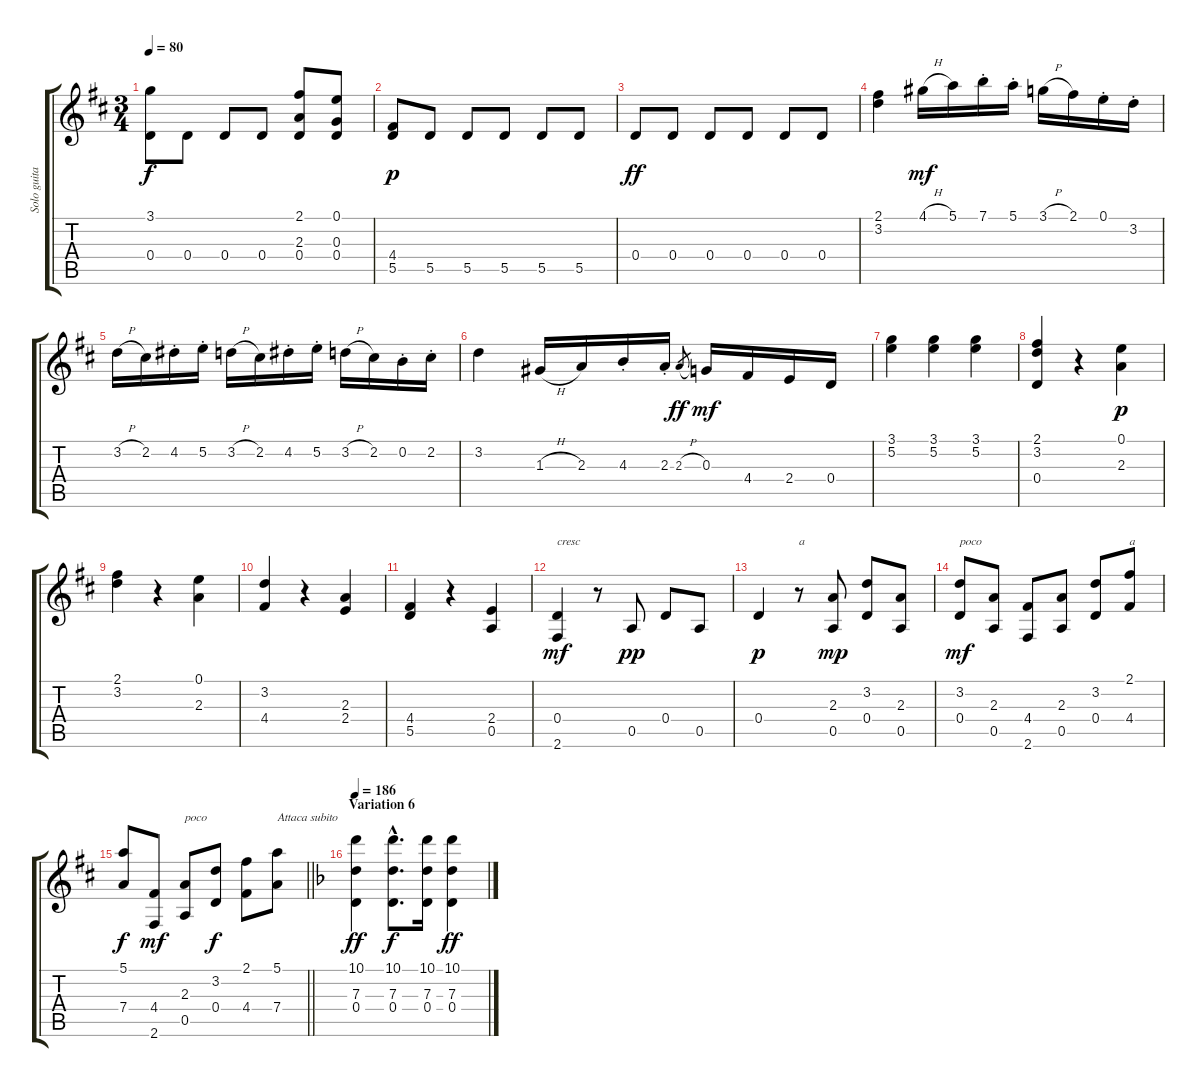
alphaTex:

\track ("Solo guitar" "Solo guita") {instrument acousticguitarnylon}
\staff {score tabs}
\tuning (E4 B3 G3 D3 A2 E2) {hide}
\ts (3 4)
\tempo 80
\clef g2
\ks d
(3.1 0.4).8{dy f volume 16} 0.4.8 0.4.8 0.4.8 (2.1 2.3 0.4).8 (0.1 0.3 0.4).8 |
(4.4 5.5).8{dy p} 5.5.8 5.5.8 5.5.8 5.5.8 5.5.8 |
0.4.8{dy ff volume 8} 0.4.8 0.4.8 0.4.8 0.4.8 0.4.8 |
(2.1 3.2).4 4.1{h}.16{dy mf volume 10} 5.1.16 7.1{st}.16 5.1{st}.16 3.1{h}.16 2.1.16 0.1{st}.16 3.2{st}.16 |
3.2{h}.16 2.2.16 4.2{st}.16 5.2{st}.16 3.2{h}.16 2.2.16 4.2{st}.16 5.2{st}.16 3.2{h}.16 2.2.16 0.2{st}.16 2.2{st}.16 |
3.2.4 1.3{h}.16{volume 13} 2.3.16 4.3{st}.16 2.3{st}.16 2.3{h}.8{gr dy ff} 0.3.16{dy mf} 4.4.16 2.4.16 0.4.16 |
(3.1 5.2).4 (3.1 5.2).4 (3.1 5.2).4 |
(2.1 3.2 0.4).4 r.4 (0.1 2.3).4{dy p} |
(2.1 3.2).4 r.4 (0.1 2.3).4 |
(3.2 4.4).4 r.4 (2.3 2.4).4 |
(4.4 5.5).4 r.4 (2.4 0.5).4 |
(0.4 2.6).4{txt "cresc" dy mf volume 7} r.8 0.5.8{dy pp volume 16} 0.4.8 0.5.8 |
0.4.4{dy p} r.8{txt "a"} (2.3 0.5).8{dy mp} (3.2 0.4).8 (2.3 0.5).8 |
(3.2 0.4).8{txt "poco" dy mf} (2.3 0.5).8 (4.4 2.6).8 (2.3 0.5).8 (3.2 0.4).8 (2.1 4.4).8{txt "a"} |
\barLineRight lightlight
(5.1 7.4).8{dy f} (4.4 2.6).8{dy mf} (2.3 0.5).8{txt "poco"} (3.2 0.4).8{dy f} (2.1 4.4).8 (5.1 7.4).8{txt "Attaca subito" volume 16} |
\section ("" "Variation 6")
\tempo 186
\ks dminor
(10.1 7.3 0.4).4{dy ff} (10.1{hac} 7.3{hac} 0.4{hac}).8{d dy f volume 3} (10.1 7.3 0.4).16 (10.1 7.3 0.4).4{dy ff}
